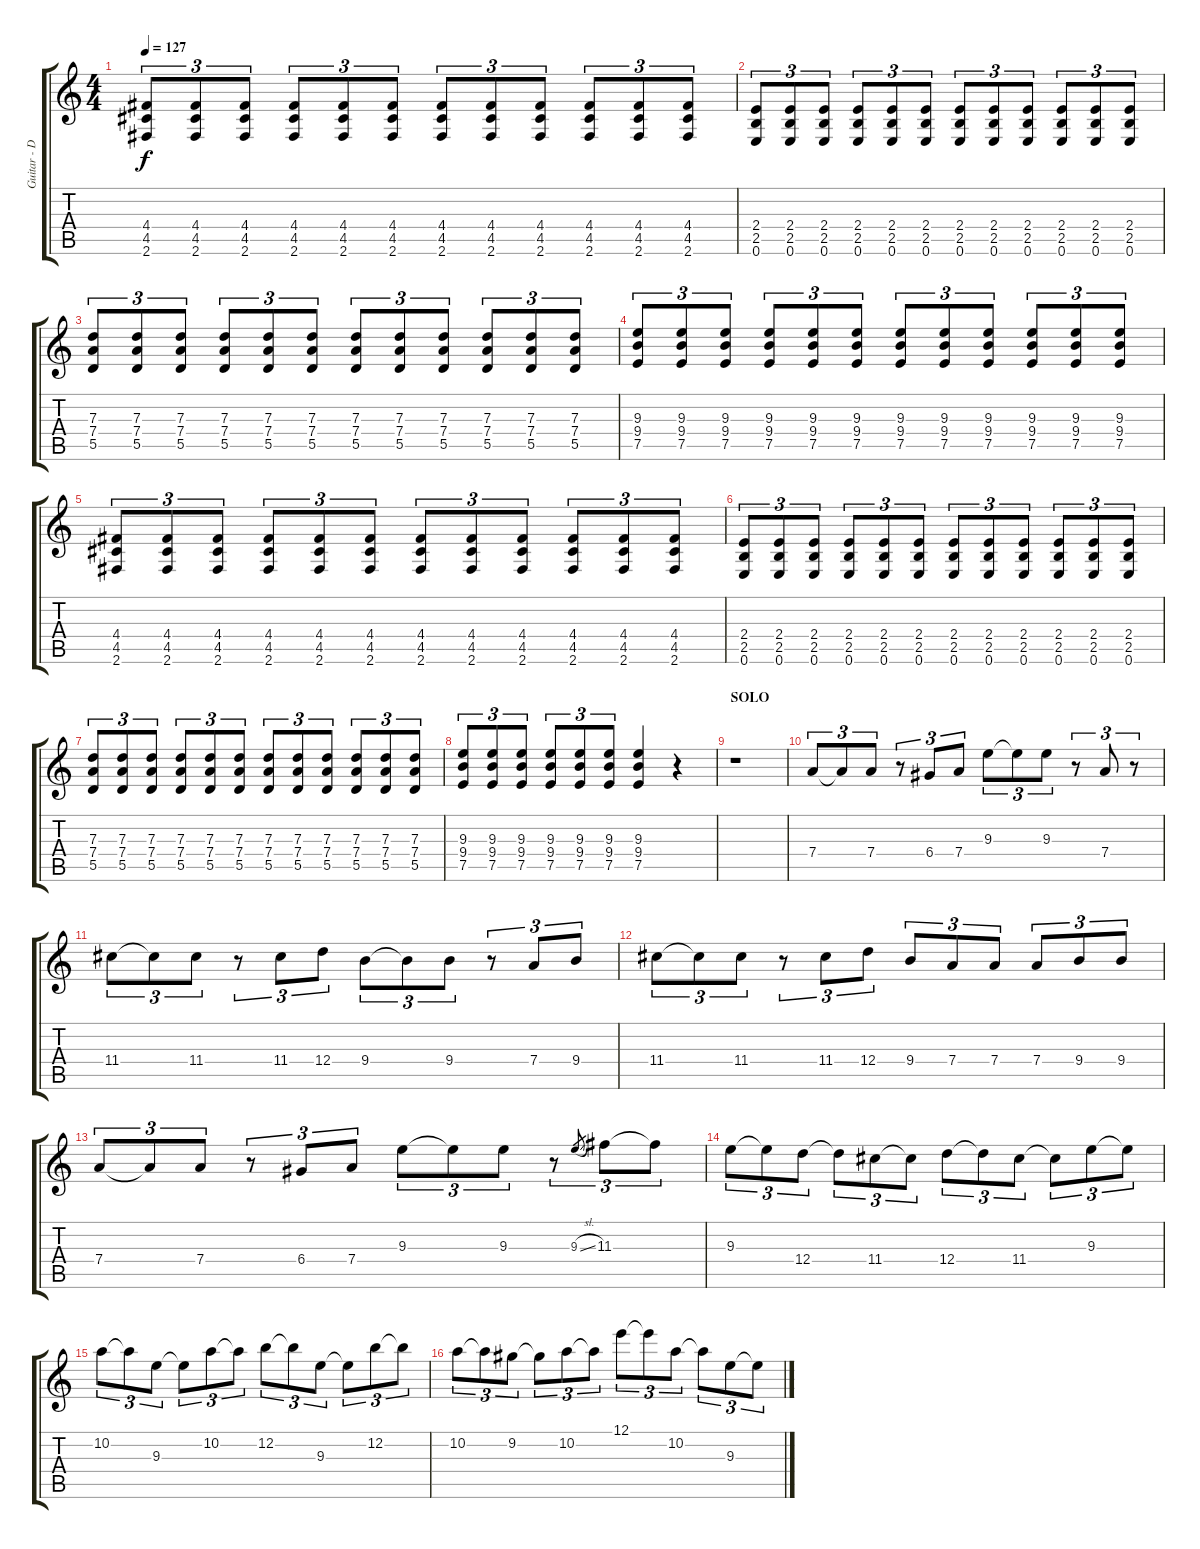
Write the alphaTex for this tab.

\track ("Guitar - Distorted" "Guitar - D") {instrument distortionguitar}
\staff {score tabs}
\tuning (E4 B3 G3 D3 A2 E2) {hide}
\ts (4 4)
\tempo 127
\clef g2
\ks c
(4.4 4.5 2.6).8{tu (3 2) dy f} (4.4 4.5 2.6).8{tu (3 2)} (4.4 4.5 2.6).8{tu (3 2)} (4.4 4.5 2.6).8{tu (3 2)} (4.4 4.5 2.6).8{tu (3 2)} (4.4 4.5 2.6).8{tu (3 2)} (4.4 4.5 2.6).8{tu (3 2)} (4.4 4.5 2.6).8{tu (3 2)} (4.4 4.5 2.6).8{tu (3 2)} (4.4 4.5 2.6).8{tu (3 2)} (4.4 4.5 2.6).8{tu (3 2)} (4.4 4.5 2.6).8{tu (3 2)} |
(2.4 2.5 0.6).8{tu (3 2)} (2.4 2.5 0.6).8{tu (3 2)} (2.4 2.5 0.6).8{tu (3 2)} (2.4 2.5 0.6).8{tu (3 2)} (2.4 2.5 0.6).8{tu (3 2)} (2.4 2.5 0.6).8{tu (3 2)} (2.4 2.5 0.6).8{tu (3 2)} (2.4 2.5 0.6).8{tu (3 2)} (2.4 2.5 0.6).8{tu (3 2)} (2.4 2.5 0.6).8{tu (3 2)} (2.4 2.5 0.6).8{tu (3 2)} (2.4 2.5 0.6).8{tu (3 2)} |
(7.3 7.4 5.5).8{tu (3 2)} (7.3 7.4 5.5).8{tu (3 2)} (7.3 7.4 5.5).8{tu (3 2)} (7.3 7.4 5.5).8{tu (3 2)} (7.3 7.4 5.5).8{tu (3 2)} (7.3 7.4 5.5).8{tu (3 2)} (7.3 7.4 5.5).8{tu (3 2)} (7.3 7.4 5.5).8{tu (3 2)} (7.3 7.4 5.5).8{tu (3 2)} (7.3 7.4 5.5).8{tu (3 2)} (7.3 7.4 5.5).8{tu (3 2)} (7.3 7.4 5.5).8{tu (3 2)} |
(9.3 9.4 7.5).8{tu (3 2)} (9.3 9.4 7.5).8{tu (3 2)} (9.3 9.4 7.5).8{tu (3 2)} (9.3 9.4 7.5).8{tu (3 2)} (9.3 9.4 7.5).8{tu (3 2)} (9.3 9.4 7.5).8{tu (3 2)} (9.3 9.4 7.5).8{tu (3 2)} (9.3 9.4 7.5).8{tu (3 2)} (9.3 9.4 7.5).8{tu (3 2)} (9.3 9.4 7.5).8{tu (3 2)} (9.3 9.4 7.5).8{tu (3 2)} (9.3 9.4 7.5).8{tu (3 2)} |
(4.4 4.5 2.6).8{tu (3 2)} (4.4 4.5 2.6).8{tu (3 2)} (4.4 4.5 2.6).8{tu (3 2)} (4.4 4.5 2.6).8{tu (3 2)} (4.4 4.5 2.6).8{tu (3 2)} (4.4 4.5 2.6).8{tu (3 2)} (4.4 4.5 2.6).8{tu (3 2)} (4.4 4.5 2.6).8{tu (3 2)} (4.4 4.5 2.6).8{tu (3 2)} (4.4 4.5 2.6).8{tu (3 2)} (4.4 4.5 2.6).8{tu (3 2)} (4.4 4.5 2.6).8{tu (3 2)} |
(2.4 2.5 0.6).8{tu (3 2)} (2.4 2.5 0.6).8{tu (3 2)} (2.4 2.5 0.6).8{tu (3 2)} (2.4 2.5 0.6).8{tu (3 2)} (2.4 2.5 0.6).8{tu (3 2)} (2.4 2.5 0.6).8{tu (3 2)} (2.4 2.5 0.6).8{tu (3 2)} (2.4 2.5 0.6).8{tu (3 2)} (2.4 2.5 0.6).8{tu (3 2)} (2.4 2.5 0.6).8{tu (3 2)} (2.4 2.5 0.6).8{tu (3 2)} (2.4 2.5 0.6).8{tu (3 2)} |
(7.3 7.4 5.5).8{tu (3 2)} (7.3 7.4 5.5).8{tu (3 2)} (7.3 7.4 5.5).8{tu (3 2)} (7.3 7.4 5.5).8{tu (3 2)} (7.3 7.4 5.5).8{tu (3 2)} (7.3 7.4 5.5).8{tu (3 2)} (7.3 7.4 5.5).8{tu (3 2)} (7.3 7.4 5.5).8{tu (3 2)} (7.3 7.4 5.5).8{tu (3 2)} (7.3 7.4 5.5).8{tu (3 2)} (7.3 7.4 5.5).8{tu (3 2)} (7.3 7.4 5.5).8{tu (3 2)} |
(9.3 9.4 7.5).8{tu (3 2)} (9.3 9.4 7.5).8{tu (3 2)} (9.3 9.4 7.5).8{tu (3 2)} (9.3 9.4 7.5).8{tu (3 2)} (9.3 9.4 7.5).8{tu (3 2)} (9.3 9.4 7.5).8{tu (3 2)} (9.3 9.4 7.5).4 r.4 |
\section ("" "SOLO")
r.1 |
7.4.8{tu (3 2) volume 14} 7.4{t}.8{tu (3 2)} 7.4.8{tu (3 2)} r.8{tu (3 2)} 6.4.8{tu (3 2)} 7.4.8{tu (3 2)} 9.3.8{tu (3 2)} 9.3{t}.8{tu (3 2)} 9.3.8{tu (3 2)} r.8{tu (3 2)} 7.4.8{tu (3 2)} r.8{tu (3 2)} |
11.4.8{tu (3 2)} 11.4{t}.8{tu (3 2)} 11.4.8{tu (3 2)} r.8{tu (3 2)} 11.4.8{tu (3 2)} 12.4.8{tu (3 2)} 9.4.8{tu (3 2)} 9.4{t}.8{tu (3 2)} 9.4.8{tu (3 2)} r.8{tu (3 2)} 7.4.8{tu (3 2)} 9.4.8{tu (3 2)} |
11.4.8{tu (3 2)} 11.4{t}.8{tu (3 2)} 11.4.8{tu (3 2)} r.8{tu (3 2)} 11.4.8{tu (3 2)} 12.4.8{tu (3 2)} 9.4.8{tu (3 2)} 7.4.8{tu (3 2)} 7.4.8{tu (3 2)} 7.4.8{tu (3 2)} 9.4.8{tu (3 2)} 9.4.8{tu (3 2)} |
7.4.8{tu (3 2)} 7.4{t}.8{tu (3 2)} 7.4.8{tu (3 2)} r.8{tu (3 2)} 6.4.8{tu (3 2)} 7.4.8{tu (3 2)} 9.3.8{tu (3 2)} 9.3{t}.8{tu (3 2)} 9.3.8{tu (3 2)} r.8{tu (3 2)} 9.3{sl}.8{gr} 11.3.8{tu (3 2)} 11.3{t}.8{tu (3 2)} |
9.3.8{tu (3 2)} 9.3{t}.8{tu (3 2)} 12.4.8{tu (3 2)} 12.4{t}.8{tu (3 2)} 11.4.8{tu (3 2)} 11.4{t}.8{tu (3 2)} 12.4.8{tu (3 2)} 12.4{t}.8{tu (3 2)} 11.4.8{tu (3 2)} 11.4{t}.8{tu (3 2)} 9.3.8{tu (3 2)} 9.3{t}.8{tu (3 2)} |
10.2.8{tu (3 2)} 10.2{t}.8{tu (3 2)} 9.3.8{tu (3 2)} 9.3{t}.8{tu (3 2)} 10.2.8{tu (3 2)} 10.2{t}.8{tu (3 2)} 12.2.8{tu (3 2)} 12.2{t}.8{tu (3 2)} 9.3.8{tu (3 2)} 9.3{t}.8{tu (3 2)} 12.2.8{tu (3 2)} 12.2{t}.8{tu (3 2)} |
10.2.8{tu (3 2)} 10.2{t}.8{tu (3 2)} 9.2.8{tu (3 2)} 9.2{t}.8{tu (3 2)} 10.2.8{tu (3 2)} 10.2{t}.8{tu (3 2)} 12.1.8{tu (3 2)} 12.1{t}.8{tu (3 2)} 10.2.8{tu (3 2)} 10.2{t}.8{tu (3 2)} 9.3.8{tu (3 2)} 9.3{t}.8{tu (3 2)}
